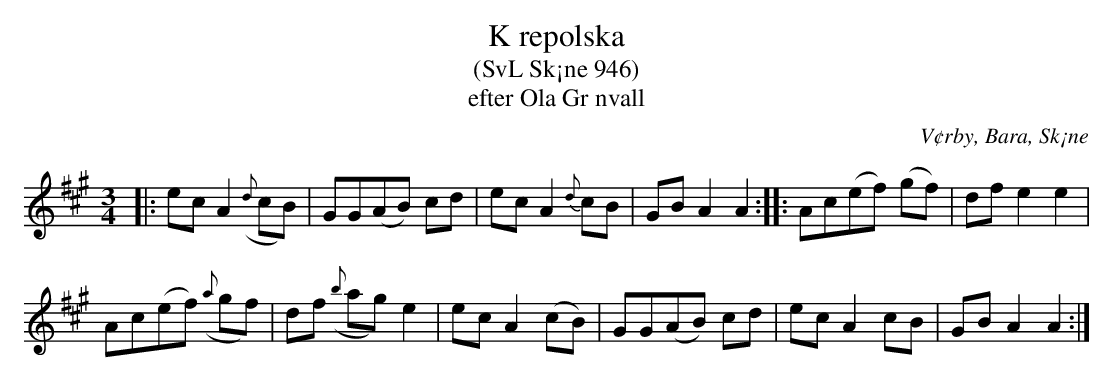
X:1
T:K repolska
T:(SvL Sk¡ne 946)
T:efter Ola Gr nvall
O:V¢rby, Bara, Sk¡ne
M:3/4
L:1/8
K:A
|: ec A2 ({d}cB) | GG(AB) cd | ec A2 {d}cB | GB A2 A2 :: Ac(ef) (gf) | df e2 e2 |
Ac(ef) ({a}gf) | df ({b}ag) e2 | ec A2 (cB) | GG(AB) cd | ec A2 cB | GB A2 A2 :|
